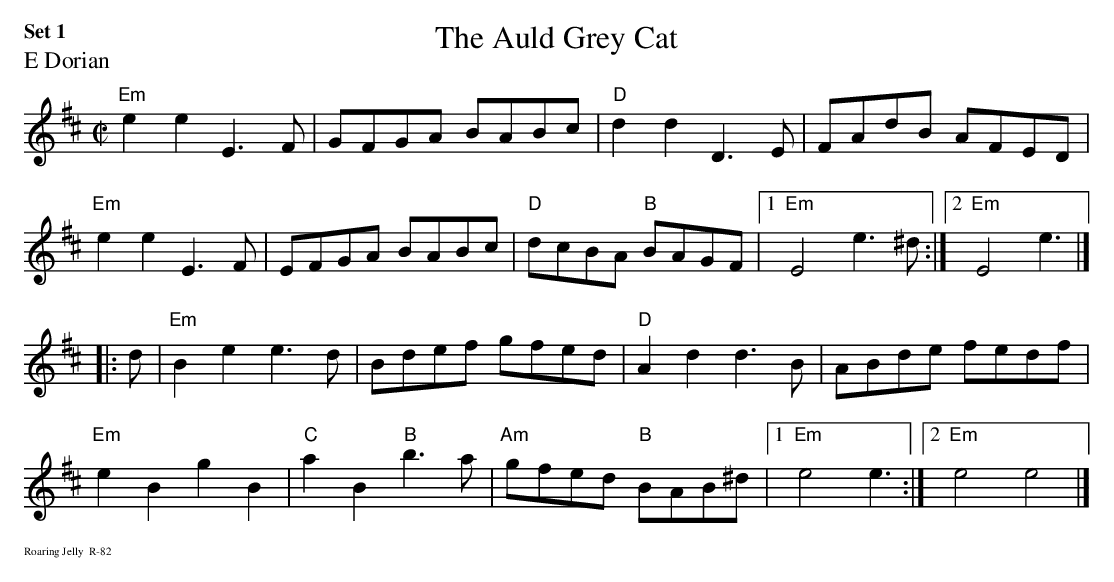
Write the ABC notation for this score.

X:1
T: Auld Grey Cat, The
M: C|
P: E Dorian
K: EDor
"Em"e2e2 E3F| GFGA BABc| "D"d2d2 D3E| FAdB AFED|
"Em"e2e2 E3F| EFGA BABc| "D"dcBA "B"BAGF|1 "Em"E4 e3^d :|2 "Em"E4 e3|]
|:d| "Em"B2e2 e3d| Bdef gfed| "D"A2d2 d3B| ABde fedf|
   "Em"e2B2 g2B2| "C"a2B2 "B"b3a| "Am"gfed "B"BAB^d|1 "Em"e4 e3 :|2 "Em"e4 e4 |]
%%text Roaring Jelly  R-82

$SmallLMargin
